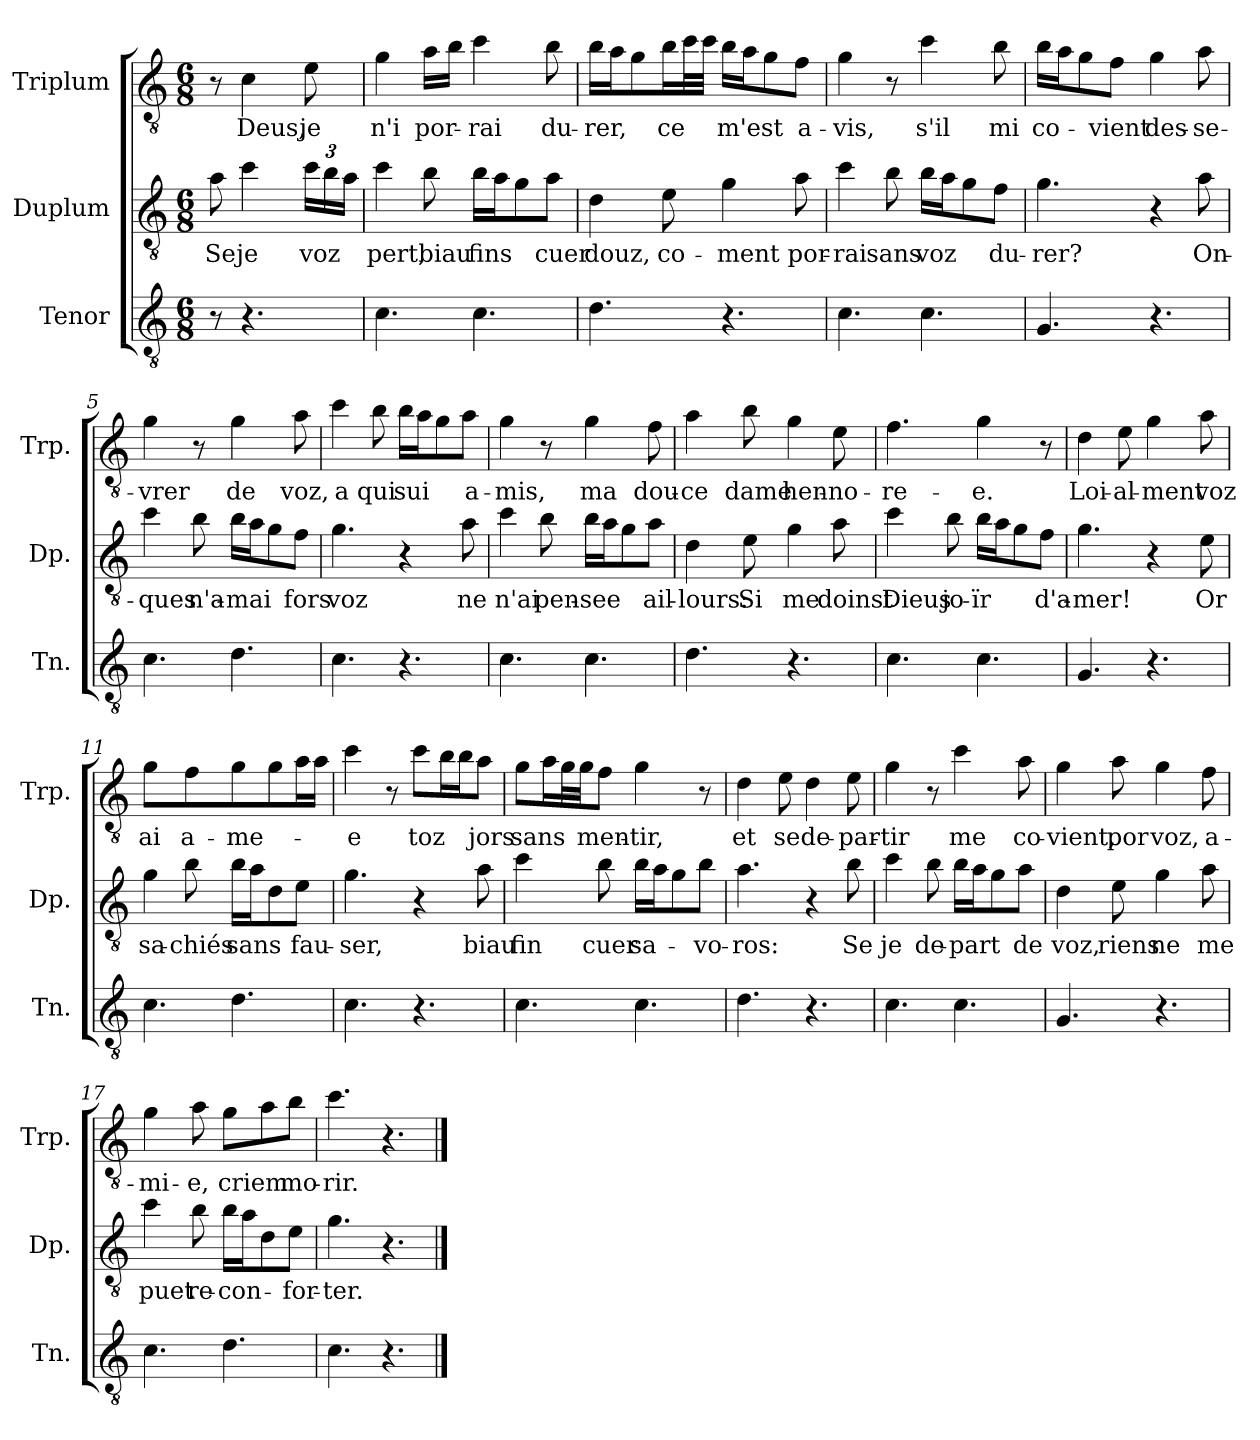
**kern	**kern	**text	**kern	**text
*part3	*part2	*part2	*part1	*part1
*staff3	*staff2	*staff2	*staff1	*staff1
*I"Tenor	*I"Duplum	*	*I"Triplum	*
*I'Tn.	*I'Dp.	*	*I'Trp.	*
*clefGv2	*clefGv2	*	*clefGv2	*
*k[]	*k[]	*	*k[]	*
*M6/8	*M6/8	*	*M6/8	*
=	=	=	=	=
!	!	!LO:LY:b	!	!
8r	8a\	Se	8r	.
!	!	!LO:LY:b	!	!LO:LY:b
4.r	4cc\	je	4c\	Deus,
*	*Xbrackettup	*	*	*
!	!	!LO:LY:b	!	!LO:LY:b
.	24cc\LL	voz	8e\	je
.	24b\	.	.	.
.	24a\JJ	.	.	.
=1	=1	=1	=1	=1
!	!	!LO:LY:b	!	!LO:LY:b
4.c\	4cc\	pert,	4g\	n'i
!	!	!LO:LY:b	!	!LO:LY:b
.	8b\	biau	16a\LL	por-
.	.	.	16b\JJ	.
!	!	!LO:LY:b	!	!LO:LY:b
4.c\	16b\LL	fins	4cc\	-rai
.	16a\J	.	.	.
.	8g\	.	.	.
!	!	!LO:LY:b	!	!LO:LY:b
.	8a\J	cuer	8b\	du-
=2	=2	=2	=2	=2
!	!	!LO:LY:b	!	!LO:LY:b
4.d\	4d\	douz,	16b\LL	-rer,
.	.	.	16a\J	.
.	.	.	8g\	.
!	!	!LO:LY:b	!	!LO:LY:b
.	8e\	co-	16b\L	ce
*	*	*	*tremolo	*
.	.	.	32cc\	.
.	.	.	32cc\JJJ	.
*	*	*	*Xtremolo	*
!	!	!LO:LY:b	!	!LO:LY:b
4.r	4g\	-ment	16b\LL	m'est
.	.	.	16a\J	.
.	.	.	8g\	.
!	!	!LO:LY:b	!	!LO:LY:b
.	8a\	por-	8f\J	a-
=3	=3	=3	=3	=3
!	!	!LO:LY:b	!	!LO:LY:b
4.c\	4cc\	-rai	4g\	-vis,
!	!	!LO:LY:b	!	!
.	8b\	sans	8r	.
!	!	!LO:LY:b	!	!LO:LY:b
4.c\	16b\LL	voz	4cc\	s'il
.	16a\J	.	.	.
.	8g\	.	.	.
!	!	!LO:LY:b	!	!LO:LY:b
.	8f\J	du-	8b\	mi
!!LO:LB:g=z
=4	=4	=4	=4	=4
!	!	!LO:LY:b	!	!LO:LY:b
4.G/	4.g\	-rer?	16b\LL	co-
.	.	.	16a\J	.
.	.	.	8g\	.
!	!	!	!	!LO:LY:b
.	.	.	8f\J	-vient
!	!	!	!	!LO:LY:b
4.r	4r	.	4g\	des-
!	!	!LO:LY:b	!	!LO:LY:b
.	8a\	On-	8a\	-se-
=5	=5	=5	=5	=5
!	!	!LO:LY:b	!	!LO:LY:b
4.c\	4cc\	-ques	4g\	-vrer
!	!	!LO:LY:b	!	!
.	8b\	n'a-	8r	.
!	!	!LO:LY:b	!	!LO:LY:b
4.d\	16b\LL	-mai	4g\	de
.	16a\J	.	.	.
.	8g\	.	.	.
!	!	!LO:LY:b	!	!LO:LY:b
.	8f\J	fors	8a\	voz,
=6	=6	=6	=6	=6
!	!	!LO:LY:b	!	!LO:LY:b
4.c\	4.g\	voz	4cc\	a
!	!	!	!	!LO:LY:b
.	.	.	8b\	qui
!	!	!	!	!LO:LY:b
4.r	4r	.	16b\LL	sui
.	.	.	16a\J	.
.	.	.	8g\	.
!	!	!LO:LY:b	!	!LO:LY:b
.	8a\	ne	8a\J	a-
=7	=7	=7	=7	=7
!	!	!LO:LY:b	!	!LO:LY:b
4.c\	4cc\	n'ai	4g\	-mis,
!	!	!LO:LY:b	!	!
.	8b\	pen-	8r	.
!	!	!LO:LY:b	!	!LO:LY:b
4.c\	16b\LL	-see	4g\	ma
.	16a\J	.	.	.
.	8g\	.	.	.
!	!	!LO:LY:b	!	!LO:LY:b
.	8a\J	ail-	8f\	dou-
!!LO:LB:g=z
=8	=8	=8	=8	=8
!	!	!LO:LY:b	!	!LO:LY:b
4.d\	4d\	-lours:	4a\	-ce
!	!	!LO:LY:b	!	!LO:LY:b
.	8e\	Si	8b\	dame
!	!	!LO:LY:b	!	!LO:LY:b
4.r	4g\	me	4g\	hen-
!	!	!LO:LY:b	!	!LO:LY:b
.	8a\	doinst	8e\	-no-
=9	=9	=9	=9	=9
!	!	!LO:LY:b	!	!LO:LY:b
4.c\	4cc\	Dieus	4.f\	-re-
!	!	!LO:LY:b	!	!
.	8b\	jo-	.	.
!	!	!LO:LY:b	!	!LO:LY:b
4.c\	16b\LL	-ïr	4g\	-e.
.	16a\J	.	.	.
.	8g\	.	.	.
!	!	!LO:LY:b	!	!
.	8f\J	d'a-	8r	.
=10	=10	=10	=10	=10
!	!	!LO:LY:b	!	!LO:LY:b
4.G/	4.g\	-mer!	4d\	Loi-
!	!	!	!	!LO:LY:b
.	.	.	8e\	-al-
!	!	!	!	!LO:LY:b
4.r	4r	.	4g\	-ment
!	!	!LO:LY:b	!	!LO:LY:b
.	8e\	Or	8a\	voz
=11	=11	=11	=11	=11
!	!	!LO:LY:b	!	!LO:LY:b
4.c\	4g\	sa-	4g\	ai
!	!	!LO:LY:b	!	!LO:LY:b
.	8b\	-chiés	8f\	a-
!	!	!LO:LY:b	!	!LO:LY:b
4.d\	16b\LL	sans	8g\L	-me-
.	16a\J	.	.	.
.	8d\	.	8g\	.
!	!	!LO:LY:b	!	!
*	*	*	*tremolo	*
.	8e\J	fau-	16a\	.
.	.	.	16a\JJ	.
*	*	*	*Xtremolo	*
=12	=12	=12	=12	=12
!	!	!LO:LY:b	!	!LO:LY:b
4.c\	4.g\	-ser,	4cc\	-e
.	.	.	8r	.
!	!	!	!	!LO:LY:b
4.r	4r	.	8cc\L	toz
*	*	*	*tremolo	*
.	.	.	16b\	.
.	.	.	16b\	.
*	*	*	*Xtremolo	*
!	!	!LO:LY:b	!	!LO:LY:b
.	8a\	biau	8a\J	jors
!!LO:PB:g=z
=13	=13	=13	=13	=13
!	!	!LO:LY:b	!	!LO:LY:b
4.c\	4cc\	fin	8g\L	sans
.	.	.	16a\L	.
*	*	*	*tremolo	*
.	.	.	32g\	.
.	.	.	32g\JJJ	.
*	*	*	*Xtremolo	*
!	!	!LO:LY:b	!	!LO:LY:b
.	8b\	cuer	8f\J	men-
!	!	!LO:LY:b	!	!LO:LY:b
4.c\	16b\LL	sa-	4g\	-tir,
.	16a\J	.	.	.
.	8g\	.	.	.
!	!	!LO:LY:b	!	!
.	8b\J	-vo-	8r	.
=14	=14	=14	=14	=14
!	!	!LO:LY:b	!	!LO:LY:b
4.d\	4.a\	-ros:	4d\	et
!	!	!	!	!LO:LY:b
.	.	.	8e\	se
!	!	!	!	!LO:LY:b
4.r	4r	.	4d\	de-
!	!	!LO:LY:b	!	!LO:LY:b
.	8b\	Se	8e\	-par-
=15	=15	=15	=15	=15
!	!	!LO:LY:b	!	!LO:LY:b
4.c\	4cc\	je	4g\	-tir
!	!	!LO:LY:b	!	!
.	8b\	de-	8r	.
!	!	!LO:LY:b	!	!LO:LY:b
4.c\	16b\LL	-part	4cc\	me
.	16a\J	.	.	.
.	8g\	.	.	.
!	!	!LO:LY:b	!	!LO:LY:b
.	8a\J	de	8a\	co-
=16	=16	=16	=16	=16
!	!	!LO:LY:b	!	!LO:LY:b
4.G/	4d\	voz,	4g\	-vient,
!	!	!LO:LY:b	!	!LO:LY:b
.	8e\	riens	8a\	por
!	!	!LO:LY:b	!	!LO:LY:b
4.r	4g\	ne	4g\	voz,
!	!	!LO:LY:b	!	!LO:LY:b
.	8a\	me	8f\	a-
=17	=17	=17	=17	=17
!	!	!LO:LY:b	!	!LO:LY:b
4.c\	4cc\	puet	4g\	-mi-
!	!	!LO:LY:b	!	!LO:LY:b
.	8b\	re-	8a\	-e,
!	!	!LO:LY:b	!	!LO:LY:b
4.d\	16b\LL	-con-	8g\L	criem
.	16a\J	.	.	.
.	8d\	.	8a\	.
!	!	!LO:LY:b	!	!LO:LY:b
.	8e\J	-for-	8b\J	mo-
!!LO:LB:g=z
=18	=18	=18	=18	=18
!	!	!LO:LY:b	!	!LO:LY:b
4.c\	4.g\	-ter.	4.cc\	-rir.
4.r	4.r	.	4.r	.
==	==	==	==	==
*-	*-	*-	*-	*-
